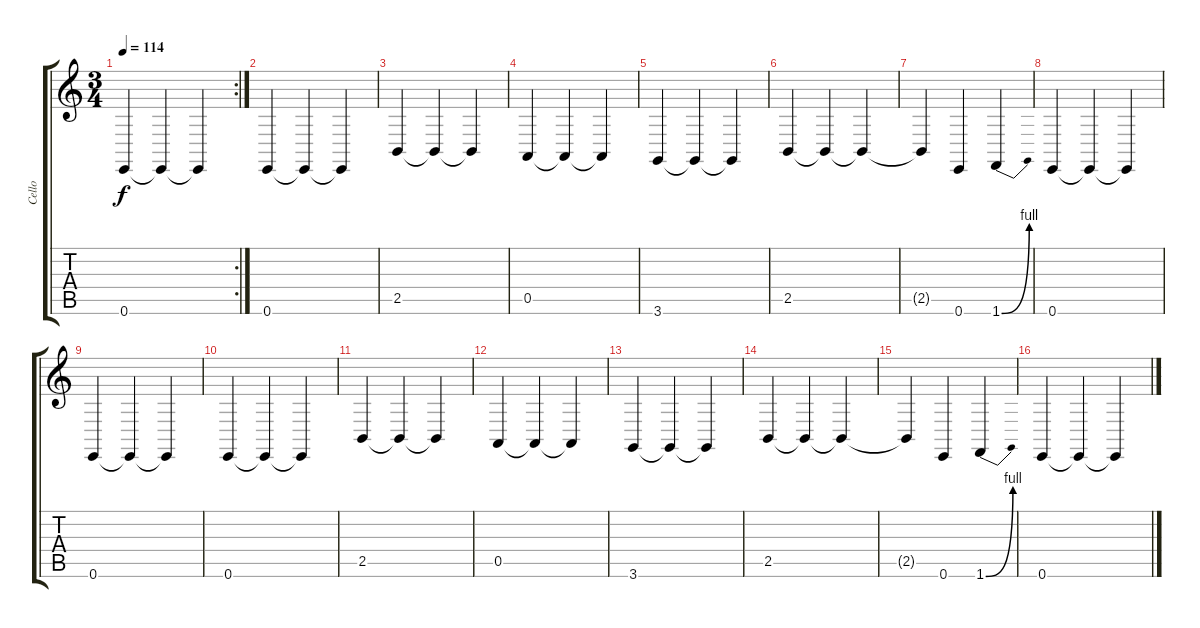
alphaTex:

\track ("Cello" "Cello") {instrument cello}
\staff {score tabs}
\tuning (E4 B3 G3 D3 A2 E2) {hide}
\rc 2
\ts (3 4)
\tempo 114
\clef g2
\ks c
0.6.4{dy f} 0.6{t}.4 0.6{t}.4 |
0.6.4 0.6{t}.4 0.6{t}.4 |
2.5.4 2.5{t}.4 2.5{t}.4 |
0.5.4 0.5{t}.4 0.5{t}.4 |
3.6.4 3.6{t}.4 3.6{t}.4 |
2.5.4 2.5{t}.4 2.5{t}.4 |
2.5{t}.4 0.6.4 1.6{be (bend 0 0 60 4)}.4 |
0.6.4 0.6{t}.4 0.6{t}.4 |
0.6.4 0.6{t}.4 0.6{t}.4 |
0.6.4 0.6{t}.4 0.6{t}.4 |
2.5.4 2.5{t}.4 2.5{t}.4 |
0.5.4 0.5{t}.4 0.5{t}.4 |
3.6.4 3.6{t}.4 3.6{t}.4 |
2.5.4 2.5{t}.4 2.5{t}.4 |
2.5{t}.4 0.6.4 1.6{be (bend 0 0 60 4)}.4 |
0.6.4 0.6{t}.4 0.6{t}.4
